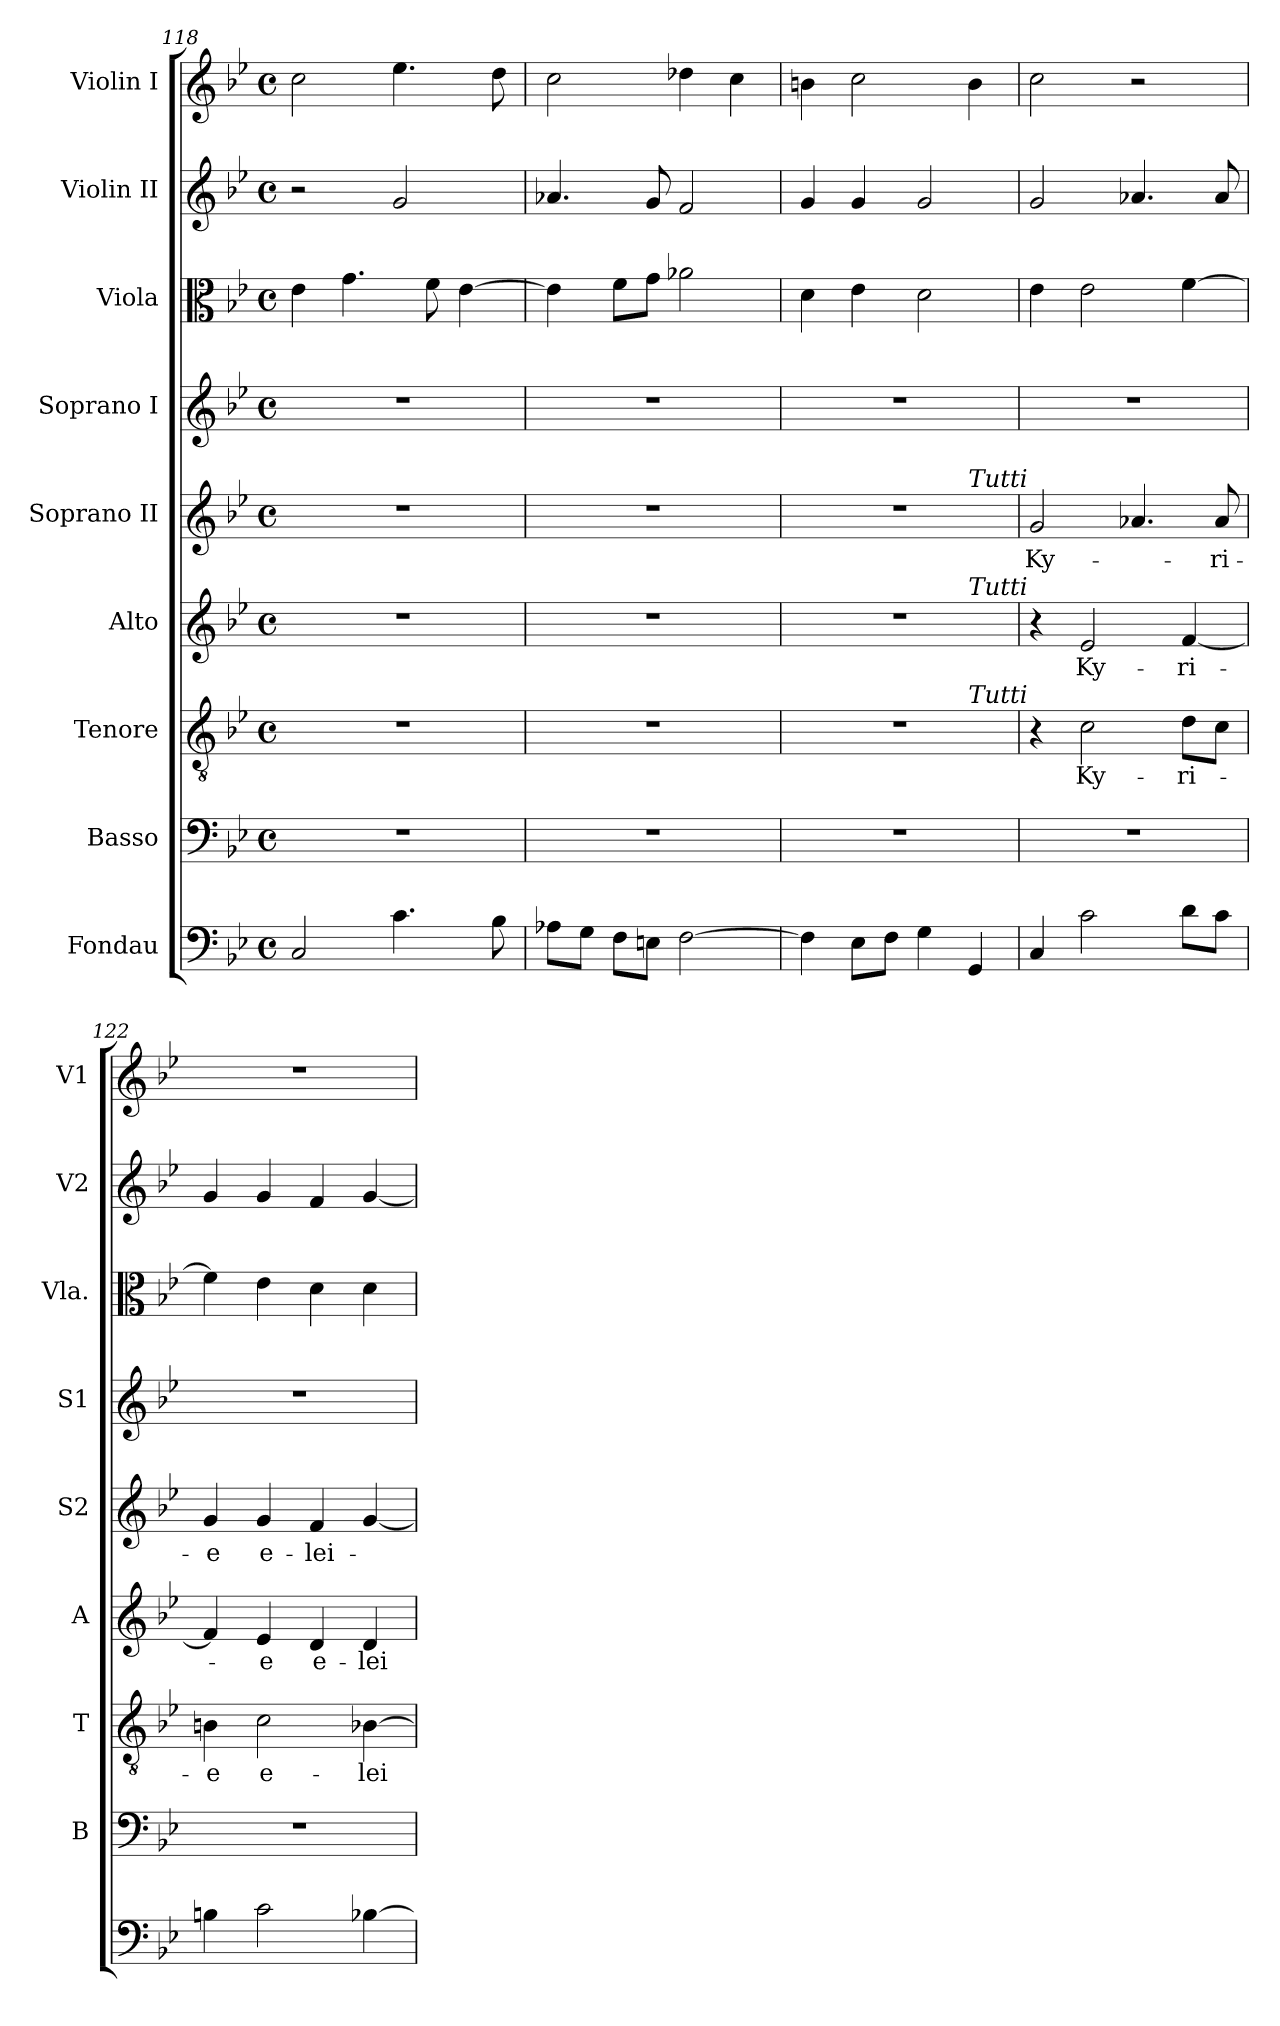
**kern	**kern	**kern	**text	**kern	**text	**kern	**text	**kern	**kern	**kern	**kern
*part9	*part8	*part7	*part7	*part6	*part6	*part5	*part5	*part4	*part3	*part2	*part1
*staff9	*staff8	*staff7	*staff7	*staff6	*staff6	*staff5	*staff5	*staff4	*staff3	*staff2	*staff1
*I"Fondau	*I"Basso	*I"Tenore	*	*I"Alto	*	*I"Soprano  II	*	*I"Soprano  I	*I"Viola	*I"Violin  II	*I"Violin  I
*	*I'B	*I'T	*	*I'A	*	*I'S2	*	*I'S1	*I'Vla.	*I'V2	*I'V1
!!LO:PB:g=z
*clefF4	*clefF4	*clefGv2	*	*clefG2	*	*clefG2	*	*clefG2	*clefC3	*clefG2	*clefG2
*k[b-e-]	*k[b-e-]	*k[b-e-]	*	*k[b-e-]	*	*k[b-e-]	*	*k[b-e-]	*k[b-e-]	*k[b-e-]	*k[b-e-]
*B-:	*B-:	*B-:	*	*B-:	*	*B-:	*	*B-:	*B-:	*B-:	*B-:
*M4/4	*M4/4	*M4/4	*	*M4/4	*	*M4/4	*	*M4/4	*M4/4	*M4/4	*M4/4
*met(c)	*met(c)	*met(c)	*	*met(c)	*	*met(c)	*	*met(c)	*met(c)	*met(c)	*met(c)
=118	=118	=118	=118	=118	=118	=118	=118	=118	=118	=118	=118
2C/	1r	1r	.	1r	.	1r	.	1r	4e-\	2r	2cc\
.	.	.	.	.	.	.	.	.	4.g\	.	.
4.c\	.	.	.	.	.	.	.	.	.	2g/	4.ee-\
.	.	.	.	.	.	.	.	.	8f\	.	.
.	.	.	.	.	.	.	.	.	[4e-\	.	.
8B-\	.	.	.	.	.	.	.	.	.	.	8dd\
=119	=119	=119	=119	=119	=119	=119	=119	=119	=119	=119	=119
8A-X\L	1r	1r	.	1r	.	1r	.	1r	4e-\]	4.a-X/	2cc\
8G\J	.	.	.	.	.	.	.	.	.	.	.
8F\L	.	.	.	.	.	.	.	.	8f\L	.	.
8En\J	.	.	.	.	.	.	.	.	8g\J	8g/	.
[2F\	.	.	.	.	.	.	.	.	2a-X\	2f/	4dd-X\
.	.	.	.	.	.	.	.	.	.	.	4cc\
=120	=120	=120	=120	=120	=120	=120	=120	=120	=120	=120	=120
*	*	*^	*	*^	*	*^	*	*	*	*	*
4F\]	1r	1r	2.ryy	.	1r	2.ryy	.	1r	2.ryy	.	1r	4d\	4g/	4bn\
8E-\L	.	.	.	.	.	.	.	.	.	.	.	4e-\	4g/	2cc\
8F\J	.	.	.	.	.	.	.	.	.	.	.	.	.	.
4G\	.	.	.	.	.	.	.	.	.	.	.	2d\	2g/	.
!	!	!	!	!	!	!	!	!	!LO:TX:a:i:t=Tutti	!	!	!	!	!
!	!	!	!	!	!	!LO:TX:a:i:t=Tutti	!	!	!	!	!	!	!	!
!	!	!	!LO:TX:a:i:t=Tutti	!	!	!	!	!	!	!	!	!	!	!
4GG/	.	.	4ryy	.	.	4ryy	.	.	4ryy	.	.	.	.	4b\
=121	=121	=121	=121	=121	=121	=121	=121	=121	=121	=121	=121	=121	=121	=121
!	!	!	!	!	!	!	!	!	!	!LO:LY:b	!	!	!	!
*	*	*v	*v	*	*	*	*	*v	*v	*	*	*	*	*
*	*	*	*	*v	*v	*	*	*	*	*	*	*
4C/	1r	4r	.	4r	.	2g/	Ky-	1r	4e-\	2g/	2cc\
!	!	!	!LO:LY:b	!	!LO:LY:b	!	!	!	!	!	!
2c\	.	2c\	Ky-	2e-/	Ky-	.	.	.	2e-\	.	.
.	.	.	.	.	.	4.a-X/	.	.	.	4.a-X/	2r
!	!	!	!LO:LY:b	!	!LO:LY:b	!	!	!	!	!	!
8d\L	.	8d\L	-ri-	[4f/	-ri-	.	.	.	[4f\	.	.
!	!	!	!	!	!	!	!LO:LY:b	!	!	!	!
8c\J	.	8c\J	.	.	.	8a-/	-ri-	.	.	8a-/	.
=122	=122	=122	=122	=122	=122	=122	=122	=122	=122	=122	=122
!	!	!	!LO:LY:b	!	!	!	!LO:LY:b	!	!	!	!
4Bn\	1r	4Bn\	-e	4f/]	.	4g/	-e	1r	4f\]	4g/	1r
!	!	!	!LO:LY:b	!	!LO:LY:b	!	!LO:LY:b	!	!	!	!
2c\	.	2c\	e-	4e-/	-e	4g/	e-	.	4e-\	4g/	.
!	!	!	!	!	!LO:LY:b	!	!LO:LY:b	!	!	!	!
.	.	.	.	4d/	e-	4f/	-lei-	.	4d\	4f/	.
!	!	!	!LO:LY:b	!	!LO:LY:b	!	!	!	!	!	!
[4B-X\	.	[4B-X\	-lei-	4d/	-lei-	[4g/	.	.	4d\	[4g/	.
=	=	=	=	=	=	=	=	=	=	=	=
*-	*-	*-	*-	*-	*-	*-	*-	*-	*-	*-	*-
